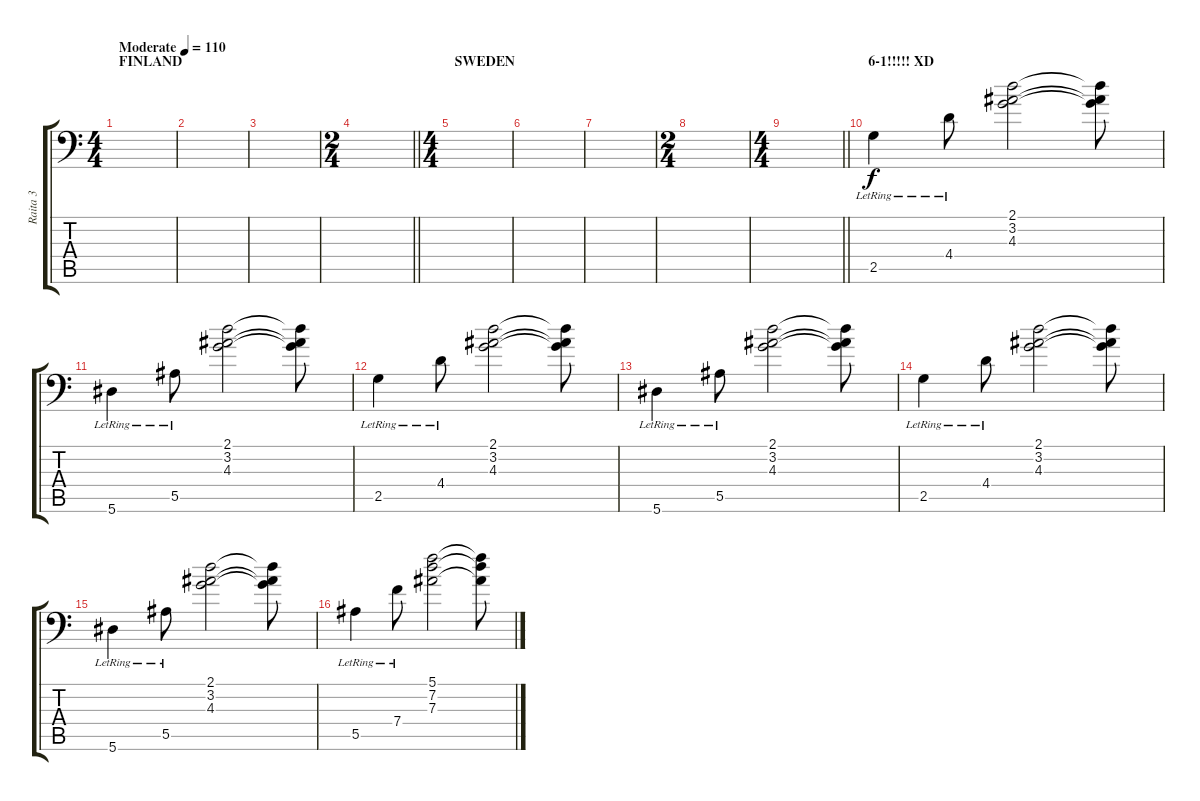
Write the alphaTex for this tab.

\track ("Raita 3" "Raita 3") {instrument distortionguitar}
\staff {score tabs}
\tuning (C4 G3 Eb3 Bb2 F2 Bb1) {hide}
\ts (4 4)
\section ("" "FINLAND")
\tempo (110 "Moderate")
\clef f4
\ks c
|
|
|
\ts (2 4)
\barLineRight lightlight
|
\ts (4 4)
\section ("" "SWEDEN")
|
|
|
\ts (2 4)
|
\ts (4 4)
\barLineRight lightlight
|
\section ("" "6-1!!!!! XD")
2.5{lr}.4{instrument electricguitarclean} 4.4{lr}.8 (2.1 3.2 4.3).2 (2.1{t} 3.2{t} 4.3{t}).8 |
5.6{lr}.4 5.5{lr}.8 (2.1 3.2 4.3).2 (2.1{t} 3.2{t} 4.3{t}).8 |
2.5{lr}.4 4.4{lr}.8 (2.1 3.2 4.3).2 (2.1{t} 3.2{t} 4.3{t}).8 |
5.6{lr}.4 5.5{lr}.8 (2.1 3.2 4.3).2 (2.1{t} 3.2{t} 4.3{t}).8 |
2.5{lr}.4 4.4{lr}.8 (2.1 3.2 4.3).2 (2.1{t} 3.2{t} 4.3{t}).8 |
5.6{lr}.4 5.5{lr}.8 (2.1 3.2 4.3).2 (2.1{t} 3.2{t} 4.3{t}).8 |
5.5{lr}.4 7.4{lr}.8 (5.1 7.2 7.3).2 (5.1{t} 7.2{t} 7.3{t}).8
